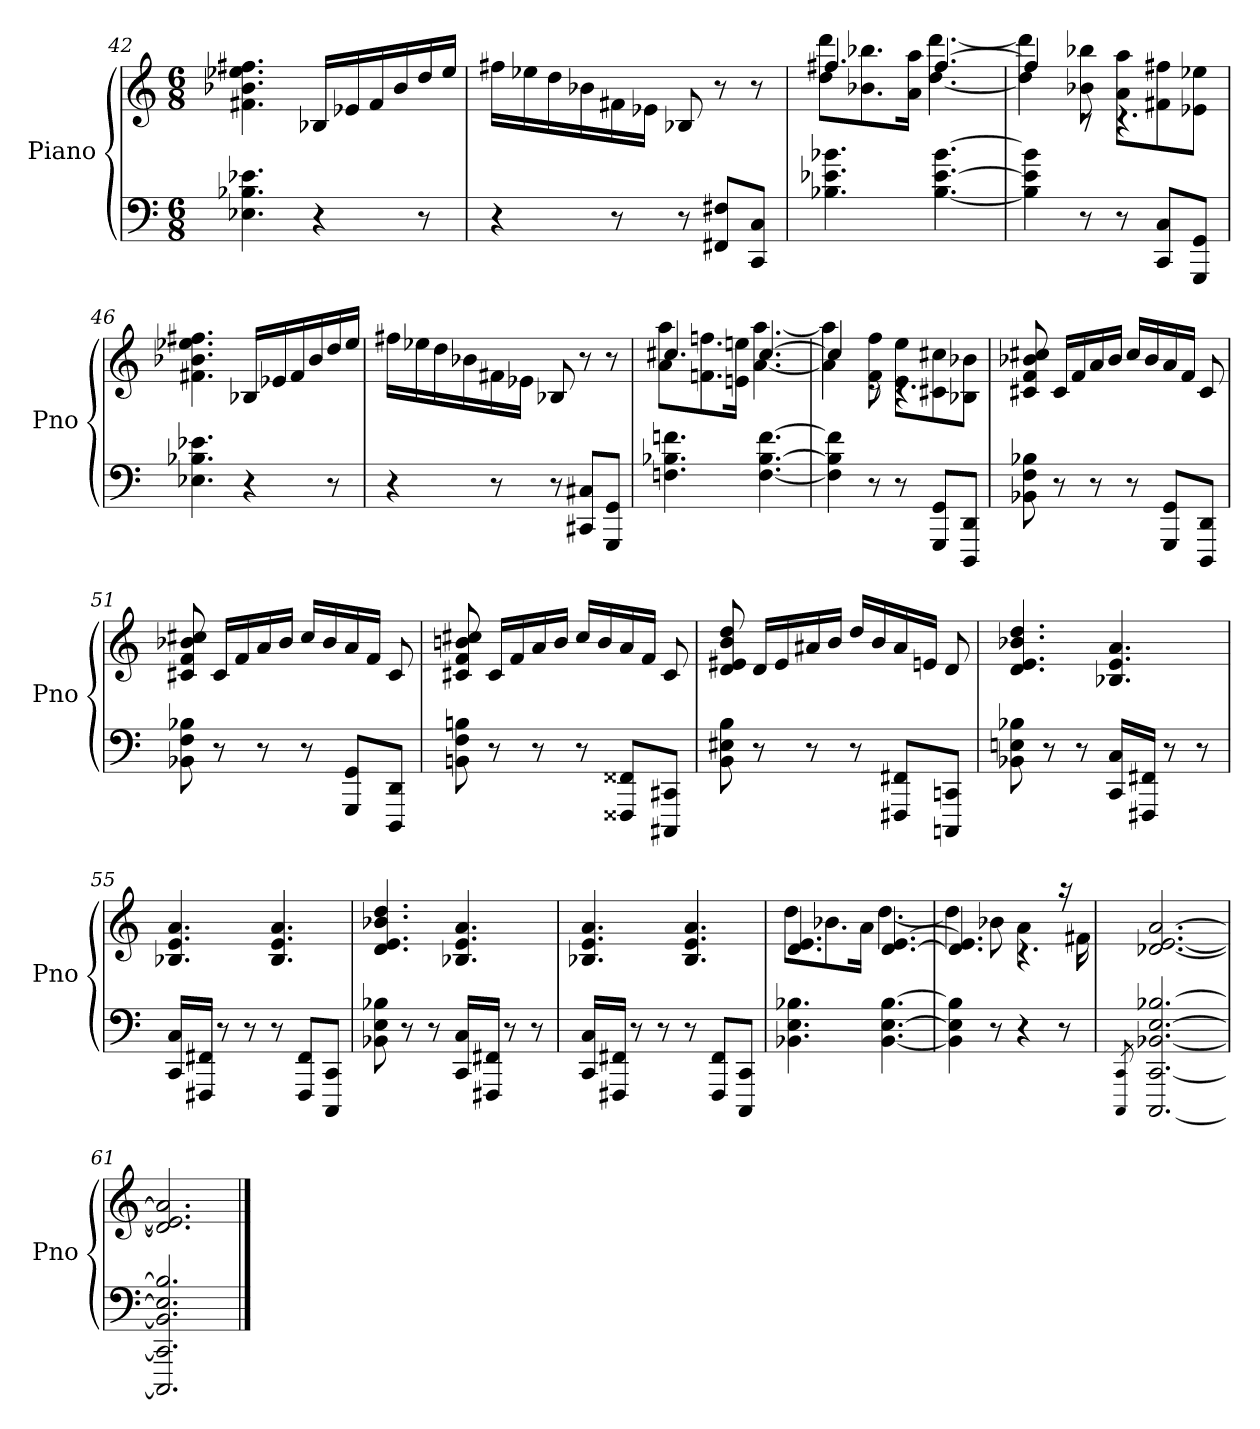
**kern	**kern
*part1	*part1
*staff2	*staff1
*I"Piano	*
*I'Pno	*
*clefF4	*clefG2
*k[]	*k[]
*M6/8	*M6/8
=42	=42
4.E-X 4.B-X 4.e-X	4.f#X 4.b-X 4.ee-X 4.ff#X
4r	16B-XLL
.	16e-X
.	16f#
.	16b-
8r	16dd
.	16ee-JJ
=43	=43
4r	16ff#XLL
.	16ee-X
.	16dd
.	16b-X
8r	16f#X
.	16e-XJJ
8r	8B-X
8FF#X 8F#XL	8r
8CC 8CJ	8r
=44	=44
*	*^
4.B-X 4.e-X 4.b-X	4.ff#X	8dd 8dddL
.	.	8.b-X 8.bb-X
.	.	16a 16aaJk
[4.B- [4.e- [4.b-	[4.ff#	[4.dd [4.ddd
=45	=45	=45
4B-] 4e-] 4b-]	4ff#]	4dd] 4ddd]
8r	8rc	8b-X 8bb-X
8r	4.rc	8a 8aaL
8CC 8CL	.	8f#X 8ff#X
8GGG 8GGJ	.	8e-X 8ee-XJ
*	*v	*v
=46	=46
4.E-X 4.B-X 4.e-X	4.f#X 4.b-X 4.ee-X 4.ff#X
4r	16B-XLL
.	16e-X
.	16f#
.	16b-
8r	16dd
.	16ee-JJ
=47	=47
4r	16ff#XLL
.	16ee-X
.	16dd
.	16b-X
8r	16f#X
.	16e-XJJ
8r	8B-X
8CC#X 8C#XL	8r
8GGG 8GGJ	8r
=48	=48
*	*^
4.Fn 4.B-X 4.fn	4.cc#X	8a 8aaL
.	.	8.fn 8.ffn
.	.	16en 16eenJk
[4.F [4.B- [4.f	[4.cc#	[4.a [4.aa
=49	=49	=49
4F] 4B-] 4f]	4cc#]	4a] 4aa]
8r	8rc	8f 8ff
8r	4.rc	8e 8eeL
8GGG 8GGL	.	8c#X 8cc#X
8DDD 8DDJ	.	8B-X 8b-XJ
*	*v	*v
=50	=50
8BB-X 8F 8B-X	8c#X 8f 8b-X 8cc#X
8r	16c#LL
.	16f
8r	16a
.	16b-JJ
8r	16cc#LL
.	16b-
8GGG 8GGL	16a
.	16fJJ
8DDD 8DDJ	8c#
=51	=51
8BB-X 8F 8B-X	8c#X 8f 8b-X 8cc#X
8r	16c#LL
.	16f
8r	16a
.	16b-JJ
8r	16cc#LL
.	16b-
8GGG 8GGL	16a
.	16fJJ
8DDD 8DDJ	8c#
=52	=52
8BBn 8F 8Bn	8c#X 8f 8bn 8cc#X
8r	16c#LL
.	16f
8r	16a
.	16bJJ
8r	16cc#LL
.	16b
8FFF##X 8FF##XL	16a
.	16fJJ
8CCC#X 8CC#XJ	8c#
=53	=53
8BB 8E#X 8B	8d 8e#X 8b 8dd
8r	16dLL
.	16e#
8r	16a#X
.	16bJJ
8r	16ddLL
.	16b
8FFF#X 8FF#XL	16a#
.	16enJJ
8CCCn 8CCnJ	8d
=54	=54
8BB-X 8En 8B-X	4.d 4.e 4.b-X 4.dd
8r	.
8r	.
16CC 16CLL	4.B-X 4.e 4.a
16FFF#X 16FF#XJJ	.
8r	.
8r	.
=55	=55
16CC 16CLL	4.B-X 4.e 4.a
16FFF#X 16FF#XJJ	.
8r	.
8r	.
8r	4.B- 4.e 4.a
8FFF# 8FF#L	.
8CCC 8CCJ	.
=56	=56
8BB-X 8E 8B-X	4.d 4.e 4.b-X 4.dd
8r	.
8r	.
16CC 16CLL	4.B-X 4.e 4.a
16FFF#X 16FF#XJJ	.
8r	.
8r	.
=57	=57
16CC 16CLL	4.B-X 4.e 4.a
16FFF#X 16FF#XJJ	.
8r	.
8r	.
8r	4.B- 4.e 4.a
8FFF# 8FF#L	.
8CCC 8CCJ	.
=58	=58
*	*^
4.BB-X 4.E 4.B-X	4.d 4.e	8ddL
.	.	8.b-X
.	.	16aJk
[4.BB- [4.E [4.B-	[4.d [4.e	[4.dd
=59	=59	=59
4BB-] 4E] 4B-]	4.d] 4.e]	4dd]
8r	.	8b-X
4r	4.rc	4a
8r	.	16raa
.	.	16f#X
*	*v	*v
=60	=60
8qCCC 8qCC	.
2.CCC_ 2.CC_ [2.BB-X [2.E [2.B-X	[2.d-X [2.e [2.a
=61	=61
2.CCC] 2.CC] 2.BB-] 2.E] 2.B-]	2.d-] 2.e] 2.a]
==	==
*-	*-
